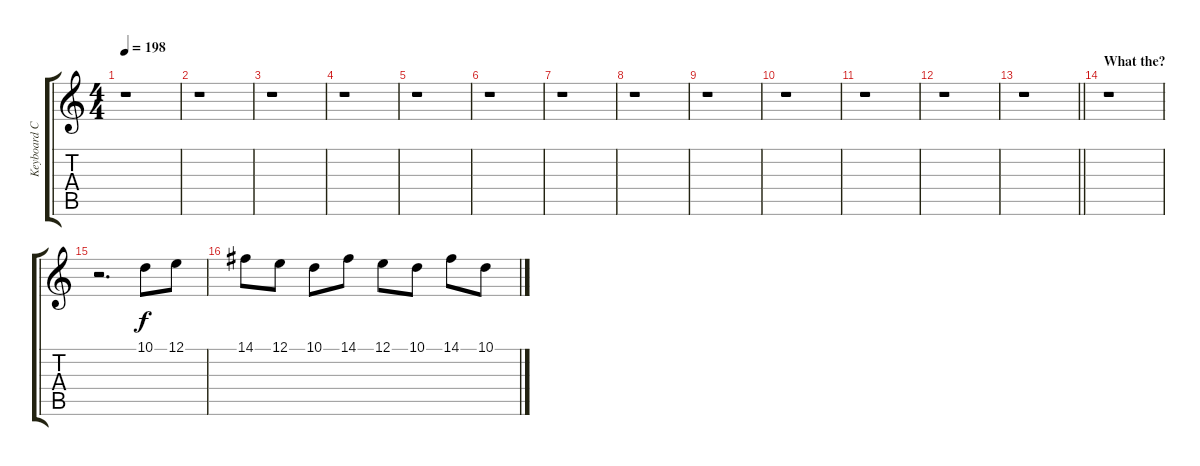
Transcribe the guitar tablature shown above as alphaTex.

\track ("Keyboard Chord" "Keyboard C") {instrument stringensemble1}
\staff {score tabs}
\tuning (E4 B3 G3 D3 A2 E2) {hide}
\ts (4 4)
\tempo 198
\clef g2
\ks c
r.1{dy f} |
r.1 |
r.1 |
r.1 |
r.1 |
r.1 |
r.1 |
r.1 |
r.1 |
r.1 |
r.1 |
r.1 |
\barLineRight lightlight
r.1 |
\section ("" "What the?")
r.1 |
r.2{d} 10.1.8 12.1.8 |
14.1.8 12.1.8 10.1.8 14.1.8 12.1.8 10.1.8 14.1.8 10.1.8
